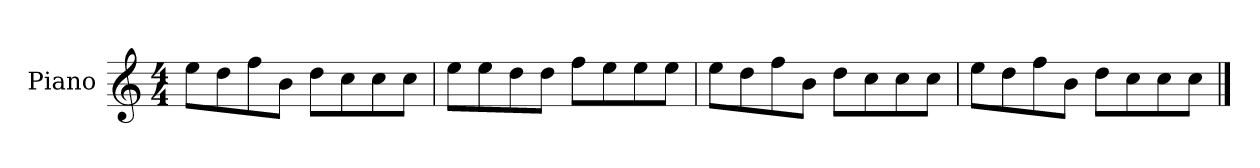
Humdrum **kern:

**kern
*part1
*staff1
*I"Piano
*I'P-no
*clefG2
*k[]
*M4/4
*MM90
=1
8ee\L
8dd\
8ff\
8b\J
8dd\L
8cc\
8cc\
8cc\J
=2
8ee\L
8ee\
8dd\
8dd\J
8ff\L
8ee\
8ee\
8ee\J
=3
8ee\L
8dd\
8ff\
8b\J
8dd\L
8cc\
8cc\
8cc\J
=4
8ee\L
8dd\
8ff\
8b\J
8dd\L
8cc\
8cc\
8cc\J
==
*-
